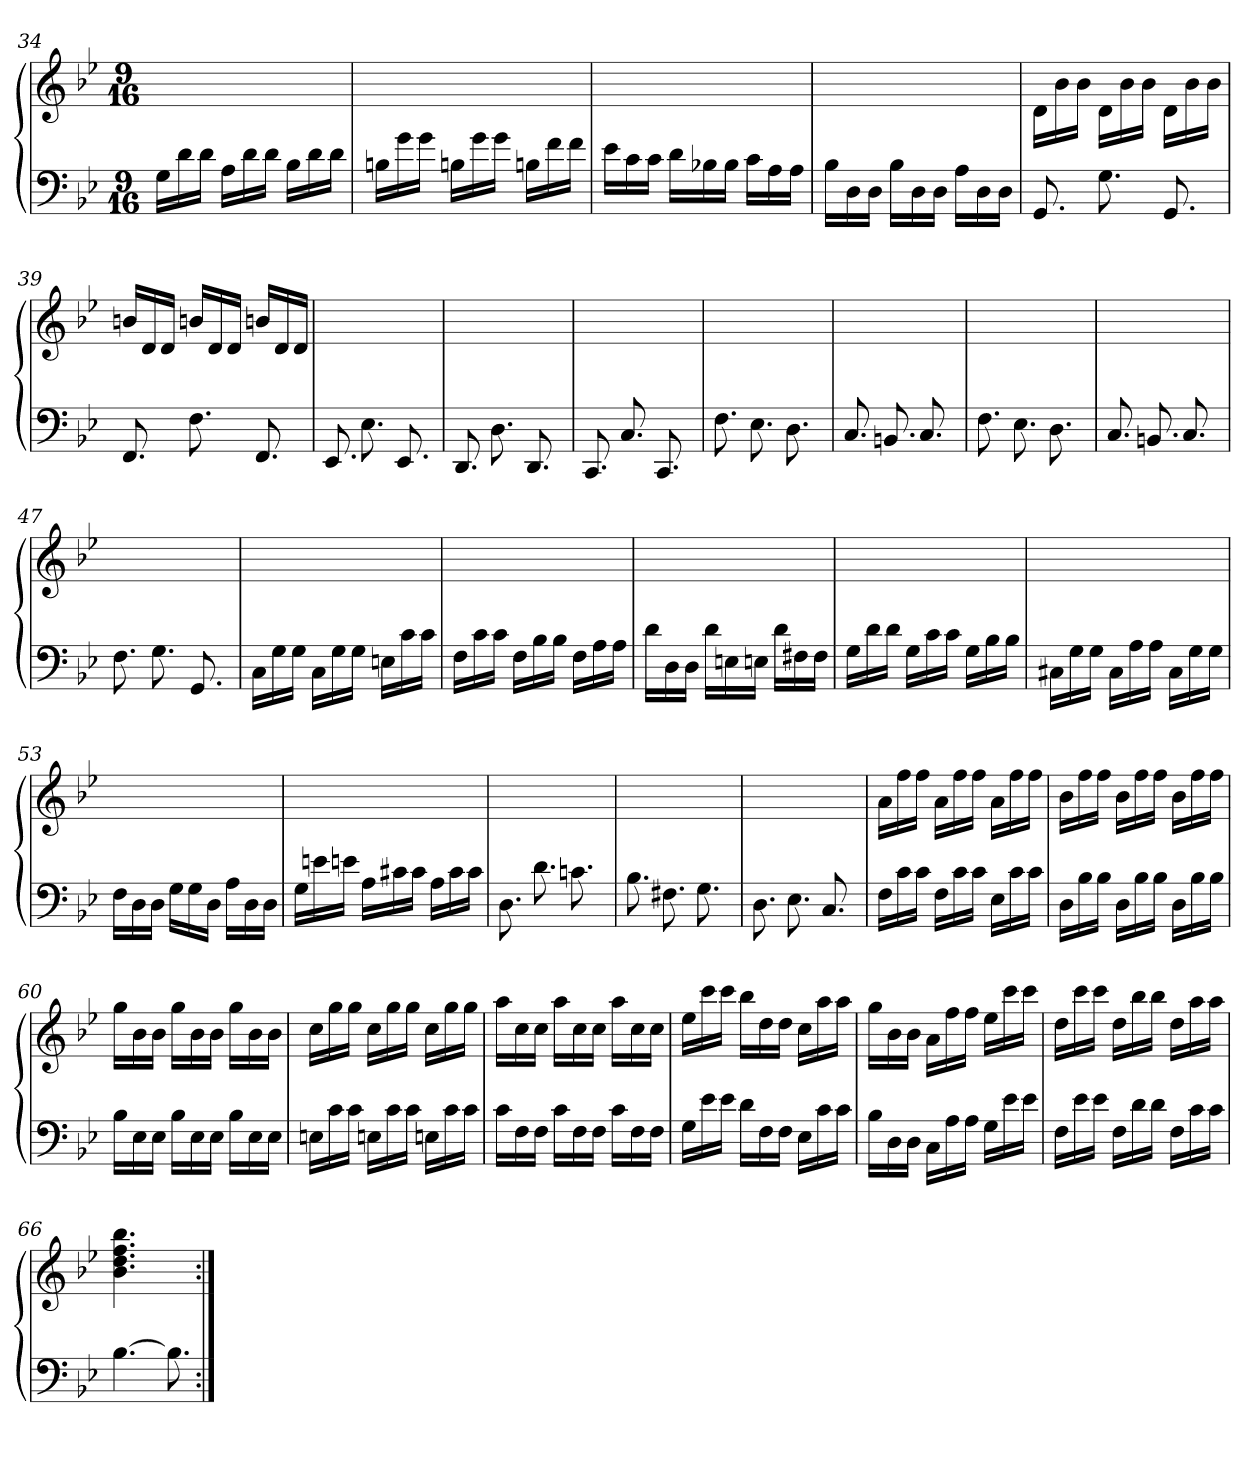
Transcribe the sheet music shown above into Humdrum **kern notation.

**kern	**kern
*part2	*part1
*staff2	*staff1
*clefF4	*clefG2
*k[b-e-]	*k[b-e-]
*B-:	*B-:
*M9/16	*M9/16
=34	=34
16G\LL	2ryy
16d\	.
16d\JJ	.
16A\LL	.
16d\	.
16d\JJ	.
16B-\LL	.
16d\	.
16d\JJ	16ryy
=35	=35
16Bn\LL	2ryy
16g\	.
16g\JJ	.
16Bn\LL	.
16g\	.
16g\JJ	.
16Bn\LL	.
16f\	.
16f\JJ	16ryy
=36	=36
16e-\LL	2ryy
16c\	.
16c\JJ	.
16d\LL	.
16B-X\	.
16B-\JJ	.
16c\LL	.
16A\	.
16A\JJ	16ryy
=37	=37
16B-\LL	2ryy
16D\	.
16D\JJ	.
16B-\LL	.
16D\	.
16D\JJ	.
16A\LL	.
16D\	.
16D\JJ	16ryy
!!LO:PB:g=z
=38	=38
8.GG/	16d!/LL
.	16b-!\
.	16b-!\JJ
8.G\	16d!/LL
.	16b-!\
.	16b-!\JJ
8.GG/	16d!/LL
.	16b-!\
.	16b-!\JJ
=39	=39
8.FF/	16bn!\LL
.	16d!/
.	16d!/JJ
8.F\	16bn!\LL
.	16d!/
.	16d!/JJ
8.FF/	16bn!\LL
.	16d!/
.	16d!/JJ
=40	=40
8.EE-/	2ryy
8.E-\	.
8.EE-/	.
.	16ryy
=41	=41
8.DD/	2ryy
8.D\	.
8.DD/	.
.	16ryy
=42	=42
8.CC/	2ryy
8.C/	.
8.CC/	.
.	16ryy
=43	=43
8.F\	2ryy
8.E-\	.
8.D\	.
.	16ryy
=44	=44
8.C/	2ryy
8.BBn/	.
8.C/	.
.	16ryy
=45	=45
8.F\	2ryy
8.E-\	.
8.D\	.
.	16ryy
!!LO:LB:g=z
=46	=46
8.C/	2ryy
8.BBn/	.
8.C/	.
.	16ryy
=47	=47
8.F\	2ryy
8.G\	.
8.GG/	.
.	16ryy
=48	=48
16C\LL	2ryy
16G\	.
16G\JJ	.
16C\LL	.
16G\	.
16G\JJ	.
16En\LL	.
16c\	.
16c\JJ	16ryy
=49	=49
16F\LL	2ryy
16c\	.
16c\JJ	.
16F\LL	.
16B-\	.
16B-\JJ	.
16F\LL	.
16A\	.
16A\JJ	16ryy
=50	=50
16d\LL	2ryy
16D\	.
16D\JJ	.
16d\LL	.
16En\	.
16En\JJ	.
16d\LL	.
16F#X\	.
16F#\JJ	16ryy
=51	=51
16G\LL	2ryy
16d\	.
16d\JJ	.
16G\LL	.
16c\	.
16c\JJ	.
16G\LL	.
16B-\	.
16B-\JJ	16ryy
!!LO:LB:g=z
=52	=52
16C#X\LL	2ryy
16G\	.
16G\JJ	.
16C#\LL	.
16A\	.
16A\JJ	.
16C#\LL	.
16G\	.
16G\JJ	16ryy
=53	=53
16F\LL	2ryy
16D\	.
16D\JJ	.
16G\LL	.
16G\	.
16D\JJ	.
16A\LL	.
16D\	.
16D\JJ	16ryy
=54	=54
16G\LL	2ryy
16en\	.
16en\JJ	.
16A\LL	.
16c#X\	.
16c#\JJ	.
16A\LL	.
16c#\	.
16c#\JJ	16ryy
=55	=55
8.D\	2ryy
8.d\	.
8.cn\	.
.	16ryy
=56	=56
8.B-\	2ryy
8.F#X\	.
8.G\	.
.	16ryy
=57	=57
8.D\	2ryy
8.E-\	.
8.C/	.
.	16ryy
!!LO:LB:g=z
=58	=58
16F\LL	16a!/LL
16c\	16ff!\
16c\JJ	16ff!\JJ
16F\LL	16a!/LL
16c\	16ff!\
16c\JJ	16ff!\JJ
16E-\LL	16a!/LL
16c\	16ff!\
16c\JJ	16ff!\JJ
=59	=59
16D\LL	16b-!\LL
16B-\	16ff!\
16B-\JJ	16ff!\JJ
16D\LL	16b-!\LL
16B-\	16ff!\
16B-\JJ	16ff!\JJ
16D\LL	16b-!\LL
16B-\	16ff!\
16B-\JJ	16ff!\JJ
=60	=60
16B-\LL	16gg!\LL
16E-\	16b-!\
16E-\JJ	16b-!\JJ
16B-\LL	16gg!\LL
16E-\	16b-!\
16E-\JJ	16b-!\JJ
16B-\LL	16gg!\LL
16E-\	16b-!\
16E-\JJ	16b-!\JJ
=61	=61
16En\LL	16cc!\LL
16c\	16gg!\
16c\JJ	16gg!\JJ
16En\LL	16cc!\LL
16c\	16gg!\
16c\JJ	16gg!\JJ
16En\LL	16cc!\LL
16c\	16gg!\
16c\JJ	16gg!\JJ
!!LO:LB:g=z
=62	=62
16c\LL	16aa!\LL
16F\	16cc!\
16F\JJ	16cc!\JJ
16c\LL	16aa!\LL
16F\	16cc!\
16F\JJ	16cc!\JJ
16c\LL	16aa!\LL
16F\	16cc!\
16F\JJ	16cc!\JJ
=63	=63
16G\LL	16ee-!\LL
16e-\	16ccc!\
16e-\JJ	16ccc!\JJ
16d\LL	16bb-!\LL
16F\	16dd!\
16F\JJ	16dd!\JJ
16E-\LL	16cc!\LL
16c\	16aa!\
16c\JJ	16aa!\JJ
=64	=64
16B-\LL	16gg!\LL
16D\	16b-!\
16D\JJ	16b-!\JJ
16C\LL	16a!/LL
16A\	16ff!\
16A\JJ	16ff!\JJ
16G\LL	16ee-!\LL
16e-\	16ccc!\
16e-\JJ	16ccc!\JJ
=65	=65
16F\LL	16dd!\LL
16e-\	16ccc!\
16e-\JJ	16ccc!\JJ
16F\LL	16dd!\LL
16d\	16bb-!\
16d\JJ	16bb-!\JJ
16F\LL	16dd!\LL
16c\	16aa!\
16c\JJ	16aa!\JJ
=66	=66
[4.B-\	4.b-\ 4.dd\ 4.ff\ 4.bb-\
8.B-\]	8.ryy
=:|!	=:|!
*-	*-
